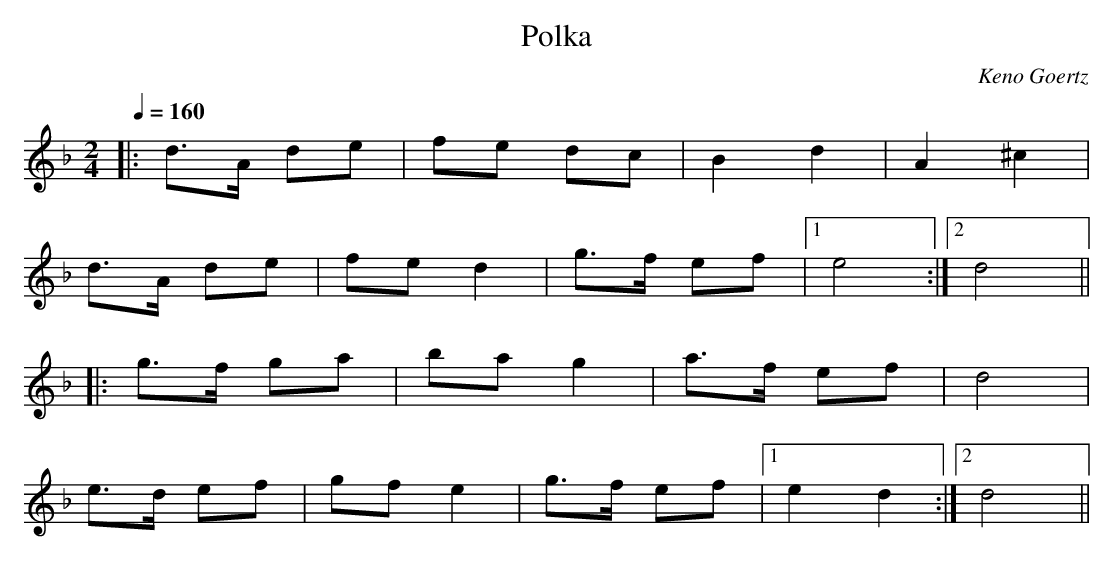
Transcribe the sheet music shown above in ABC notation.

X:1
T: Polka
C: Keno Goertz
M: 2/4
L: 1/8
Q: 1/4=160
K: Dm
|: d>A de | fe dc | B2 d2 | A2 ^c2 |
d>A de | fe d2 | g>f ef |1 e4 :|2 d4 ||
|: g>f ga | ba g2 | a>f ef | d4 |
e>d ef | gf e2 | g>f ef |1 e2 d2 :|2 d4 ||
